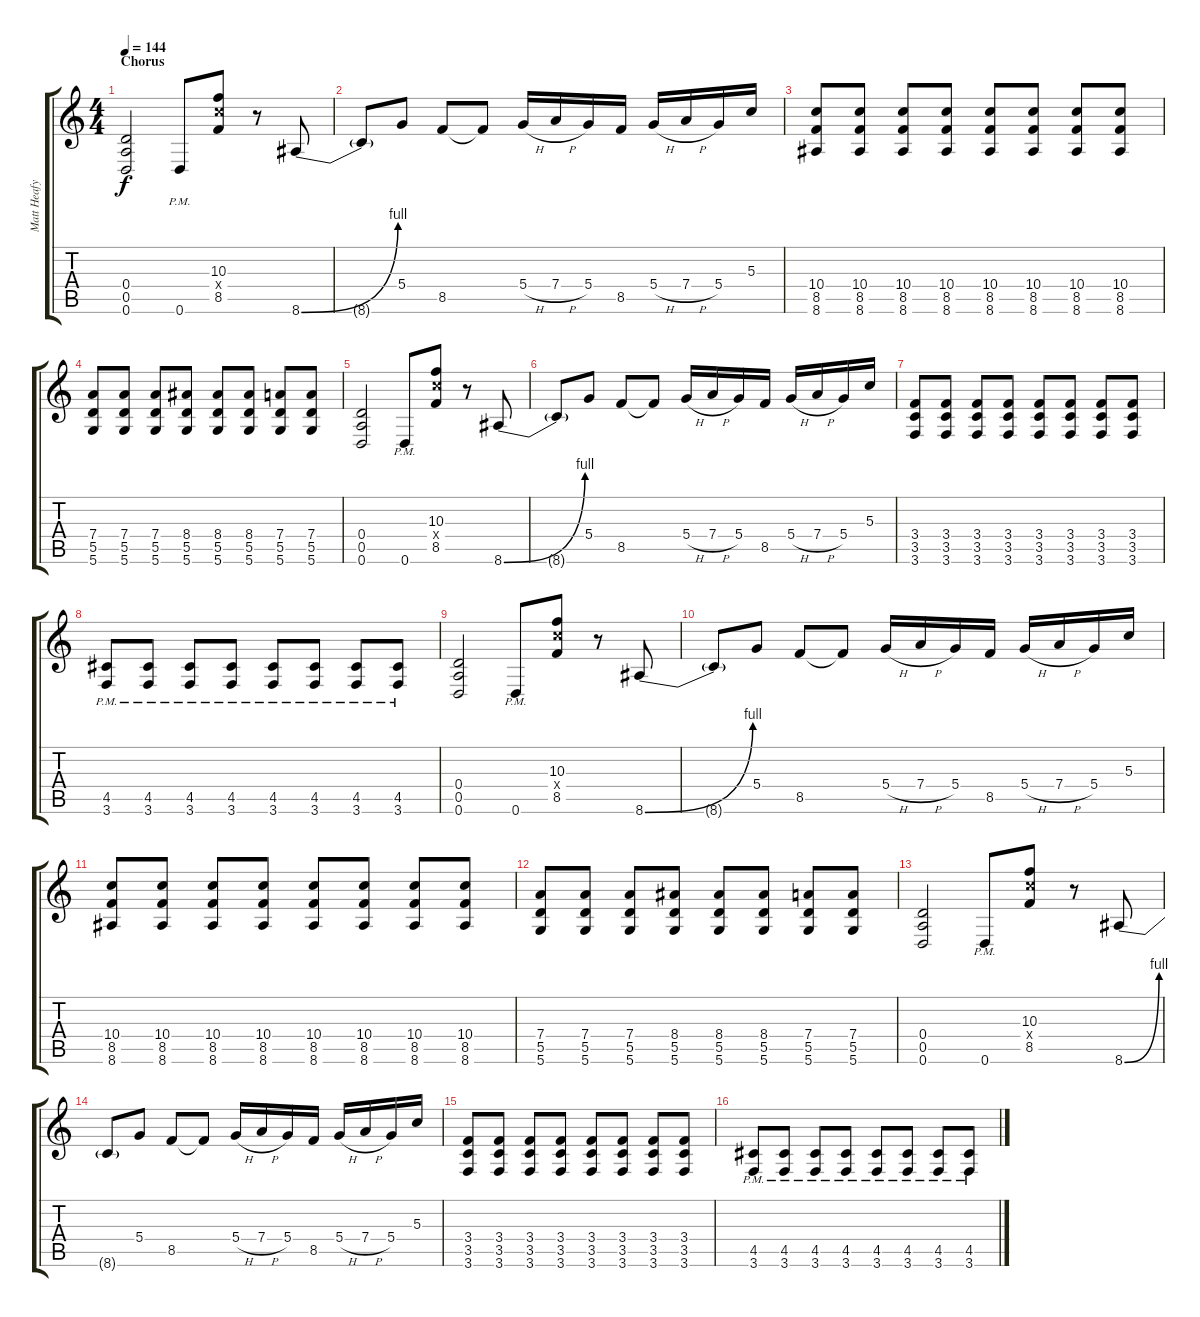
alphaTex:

\track ("Matt Heafy" "Matt Heafy") {instrument distortionguitar}
\staff {score tabs}
\tuning (E4 B3 G3 D3 A2 D2) {hide}
\ts (4 4)
\section ("" "Chorus")
\tempo 144
\clef g2
\ks c
(0.4 0.5 0.6).2{dy f} 0.6{pm}.8 (10.3 10.4{x} 8.5).8 r.8 8.6{be (bend 0 0 60 4)}.8 |
8.6{t}.8 5.4.8 8.5.8 8.5{t}.8 5.4{h}.16 7.4{h}.16 5.4.16 8.5.16 5.4{h}.16 7.4{h}.16 5.4.16 5.3.16 |
(10.4 8.5 8.6).8 (10.4 8.5 8.6).8 (10.4 8.5 8.6).8 (10.4 8.5 8.6).8 (10.4 8.5 8.6).8 (10.4 8.5 8.6).8 (10.4 8.5 8.6).8 (10.4 8.5 8.6).8 |
(7.4 5.5 5.6).8 (7.4 5.5 5.6).8 (7.4 5.5 5.6).8 (8.4 5.5 5.6).8 (8.4 5.5 5.6).8 (8.4 5.5 5.6).8 (7.4 5.5 5.6).8 (7.4 5.5 5.6).8 |
(0.4 0.5 0.6).2 0.6{pm}.8 (10.3 10.4{x} 8.5).8 r.8 8.6{be (bend 0 0 60 4)}.8 |
8.6{t}.8 5.4.8 8.5.8 8.5{t}.8 5.4{h}.16 7.4{h}.16 5.4.16 8.5.16 5.4{h}.16 7.4{h}.16 5.4.16 5.3.16 |
(3.4 3.5 3.6).8 (3.4 3.5 3.6).8 (3.4 3.5 3.6).8 (3.4 3.5 3.6).8 (3.4 3.5 3.6).8 (3.4 3.5 3.6).8 (3.4 3.5 3.6).8 (3.4 3.5 3.6).8 |
(4.5{pm} 3.6{pm}).8 (4.5{pm} 3.6{pm}).8 (4.5{pm} 3.6{pm}).8 (4.5{pm} 3.6{pm}).8 (4.5{pm} 3.6{pm}).8 (4.5{pm} 3.6{pm}).8 (4.5{pm} 3.6{pm}).8 (4.5{pm} 3.6{pm}).8 |
(0.4 0.5 0.6).2 0.6{pm}.8 (10.3 10.4{x} 8.5).8 r.8 8.6{be (bend 0 0 60 4)}.8 |
8.6{t}.8 5.4.8 8.5.8 8.5{t}.8 5.4{h}.16 7.4{h}.16 5.4.16 8.5.16 5.4{h}.16 7.4{h}.16 5.4.16 5.3.16 |
(10.4 8.5 8.6).8 (10.4 8.5 8.6).8 (10.4 8.5 8.6).8 (10.4 8.5 8.6).8 (10.4 8.5 8.6).8 (10.4 8.5 8.6).8 (10.4 8.5 8.6).8 (10.4 8.5 8.6).8 |
(7.4 5.5 5.6).8 (7.4 5.5 5.6).8 (7.4 5.5 5.6).8 (8.4 5.5 5.6).8 (8.4 5.5 5.6).8 (8.4 5.5 5.6).8 (7.4 5.5 5.6).8 (7.4 5.5 5.6).8 |
(0.4 0.5 0.6).2 0.6{pm}.8 (10.3 10.4{x} 8.5).8 r.8 8.6{be (bend 0 0 60 4)}.8 |
8.6{t}.8 5.4.8 8.5.8 8.5{t}.8 5.4{h}.16 7.4{h}.16 5.4.16 8.5.16 5.4{h}.16 7.4{h}.16 5.4.16 5.3.16 |
(3.4 3.5 3.6).8 (3.4 3.5 3.6).8 (3.4 3.5 3.6).8 (3.4 3.5 3.6).8 (3.4 3.5 3.6).8 (3.4 3.5 3.6).8 (3.4 3.5 3.6).8 (3.4 3.5 3.6).8 |
(4.5{pm} 3.6{pm}).8 (4.5{pm} 3.6{pm}).8 (4.5{pm} 3.6{pm}).8 (4.5{pm} 3.6{pm}).8 (4.5{pm} 3.6{pm}).8 (4.5{pm} 3.6{pm}).8 (4.5{pm} 3.6{pm}).8 (4.5{pm} 3.6{pm}).8
